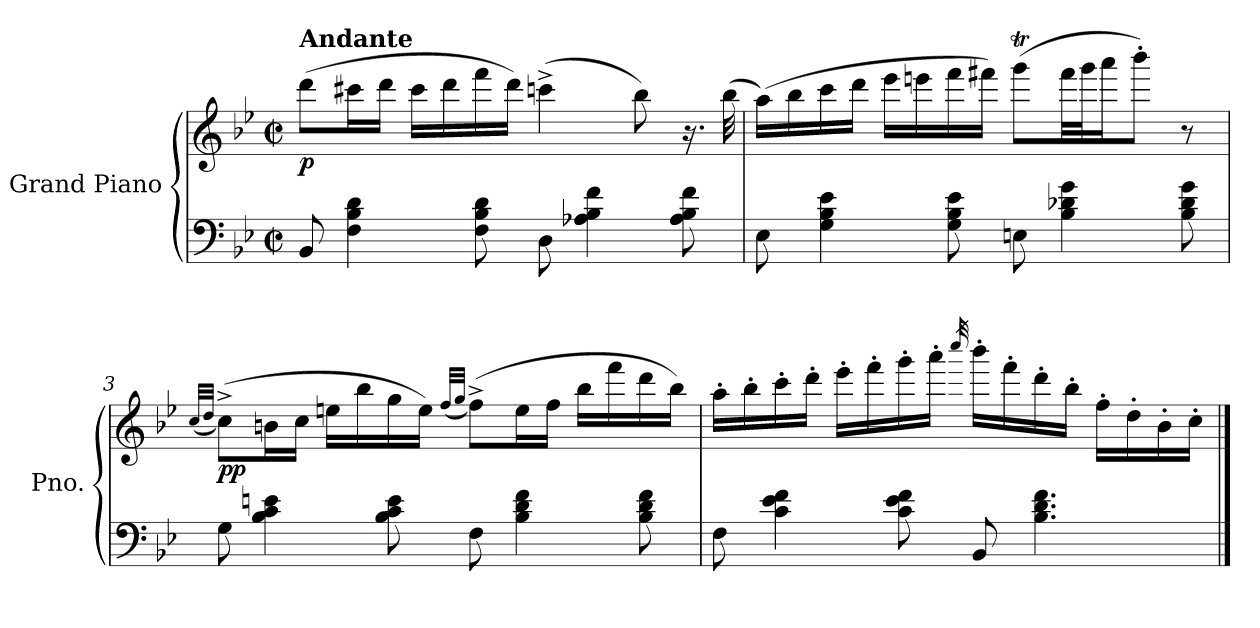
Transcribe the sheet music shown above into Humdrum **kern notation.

**kern	**kern	**dynam
*part1	*part1	*part1
*staff2	*staff1	*staff1/2
*I"Grand Piano	*	*
*I'Pno.	*	*
*clefF4	*clefG2	*
*k[b-e-]	*k[b-e-]	*
*M2/2	*M2/2	*
*met(c|)	*met(c|)	*
=1	=1	=1
!	!LO:TX:a:B:t=Andante	!
!	!	!LO:DY:b
8BB-/	(>8ddd\L	p
4F\ 4B-\ 4d\	16ccc#X\L	.
.	16ddd\JJ	.
.	16ccc#\LL	.
.	16ddd\	.
8F\ 8B-\ 8d\	16fff\	.
.	16ddd\JJ)	.
8D\	(>4cccn^\	.
4A-X\ 4B-\ 4f\	.	.
.	8bb-\)	.
8A-\ 8B-\ 8f\	16.r	.
.	(>32bb-\	.
=2	=2	=2
8E-\	(>16aa\LL)	.
.	16bb-\	.
4G\ 4B-\ 4e-\	16ccc\	.
.	16ddd\JJ	.
.	16eee-\LL	.
.	16eeen\	.
8G\ 8B-\ 8e-\	16fff\	.
.	16fff#X\JJ)	.
8En\	(>8gggT\L	.
4B-\ 4d-X\ 4g\	32fff#\LL	.
.	32ggg\J	.
.	16aaa\J	.
.	8bbb-'\J)	.
8B-\ 8d-\ 8g\	8r	.
=3	=3	=3
.	(<32qcc/LLL	.
.	32qdd/JJJ	.
!	!	!LO:DY:b
8G\	(>8cc^\L)	pp
4B-\ 4c\ 4en\	16bn\L	.
.	16cc\JJ	.
.	16een\LL	.
.	16bb-\	.
8B-\ 8c\ 8e\	16gg\	.
.	16ee\JJ)	.
.	(<32qff/LLL	.
.	32qgg/JJJ	.
8F\	(>8ff^\L)	.
4B-\ 4d\ 4f\	16ee\L	.
.	16ff\JJ	.
.	16bb-\LL	.
.	16fff\	.
8B-\ 8d\ 8f\	16ddd\	.
.	16bb-\JJ)	.
=4	=4	=4
8F\	16aa'\LL	.
.	16bb-'\	.
4c\ 4e-\ 4f\	16ccc'\	.
.	16ddd'\JJ	.
.	16eee-'\LL	.
.	16fff'\	.
8c\ 8e-\ 8f\	16ggg'\	.
.	16aaa'\JJ	.
.	32qcccc/	.
8BB-/	16bbb-'\LL	.
.	16fff'\	.
4.B-\ 4.d\ 4.f\	16ddd'\	.
.	16bb-'\JJ	.
.	16ff'\LL	.
.	16dd'\	.
.	16b-'\	.
.	16cc'\JJ	.
==	==	==
*-	*-	*-
